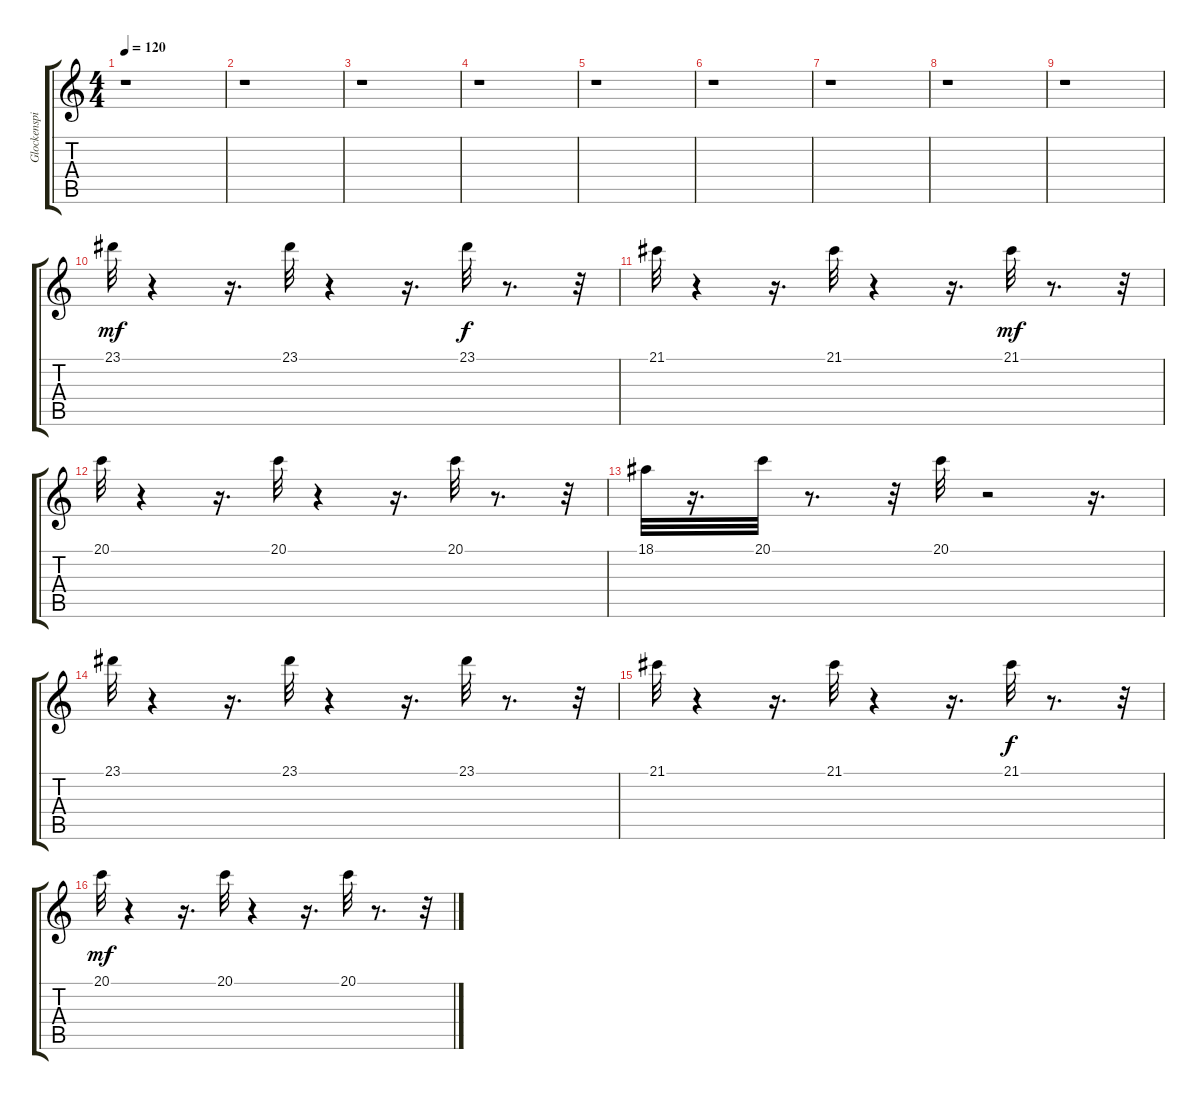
\track ("Glockenspiel" "Glockenspi") {instrument glockenspiel}
\staff {score tabs}
\tuning (E4 B3 G3 D3 A2 E2) {hide}
\ts (4 4)
\tempo 120
\clef g2
\ks c
r.1{dy mf} |
r.1 |
r.1 |
r.1 |
r.1 |
r.1 |
r.1 |
r.1 |
r.1 |
23.1.32 r.4 r.16{d} 23.1.32 r.4 r.16{d} 23.1.32{dy f} r.8{d} r.32 |
21.1.32 r.4 r.16{d} 21.1.32 r.4 r.16{d} 21.1.32{dy mf} r.8{d} r.32 |
20.1.32 r.4 r.16{d} 20.1.32 r.4 r.16{d} 20.1.32 r.8{d} r.32 |
18.1.32 r.16{d} 20.1.32 r.8{d} r.32 20.1.32 r.2 r.16{d} |
23.1.32 r.4 r.16{d} 23.1.32 r.4 r.16{d} 23.1.32 r.8{d} r.32 |
21.1.32 r.4 r.16{d} 21.1.32 r.4 r.16{d} 21.1.32{dy f} r.8{d} r.32 |
20.1.32{dy mf} r.4 r.16{d} 20.1.32 r.4 r.16{d} 20.1.32 r.8{d} r.32
